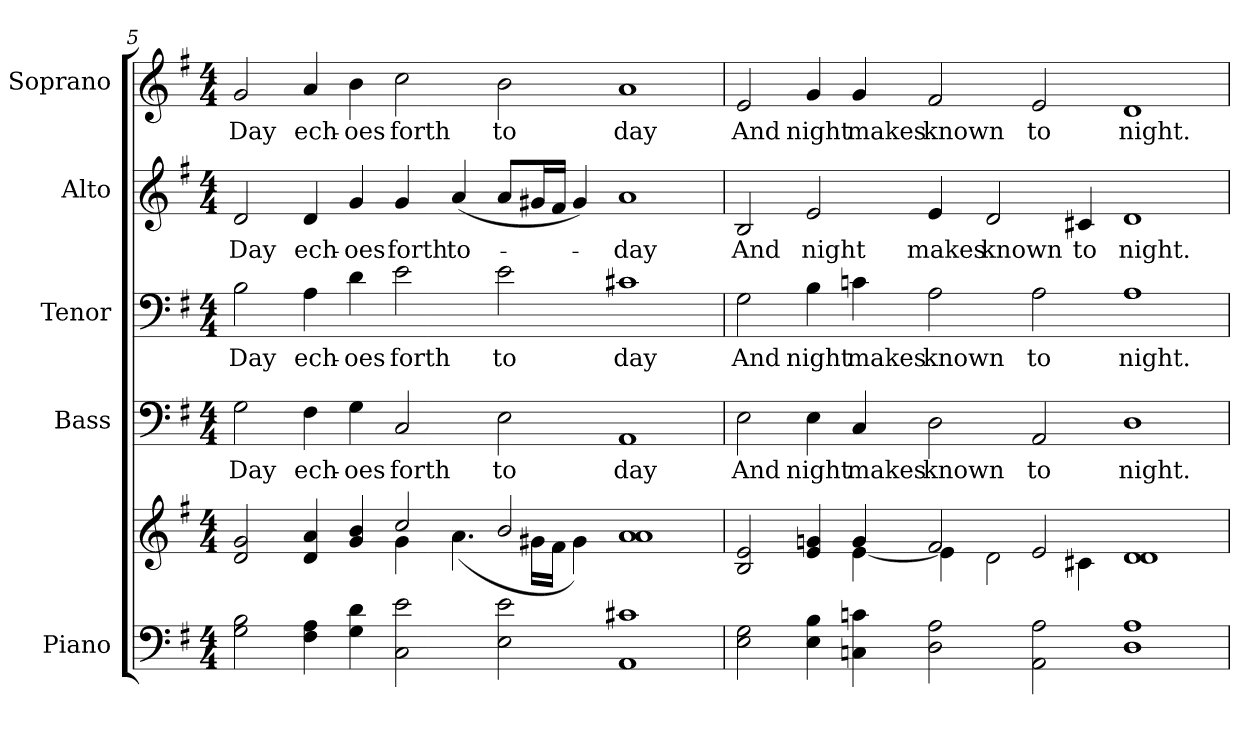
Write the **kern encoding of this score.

**kern	**kern	**kern	**text	**kern	**text	**kern	**text	**kern	**text
*part5	*part5	*part4	*part4	*part3	*part3	*part2	*part2	*part1	*part1
*staff6	*staff5	*staff4	*staff4	*staff3	*staff3	*staff2	*staff2	*staff1	*staff1
*I"Piano	*	*I"Bass	*	*I"Tenor	*	*I"Alto	*	*I"Soprano	*
*I'Pno.	*	*I'B.	*	*I'T.	*	*I'A.	*	*I'S.	*
!!LO:PB:g=z
*clefF4	*clefG2	*clefF4	*	*clefF4	*	*clefG2	*	*clefG2	*
*k[f#]	*k[f#]	*k[f#]	*	*k[f#]	*	*k[f#]	*	*k[f#]	*
*G:	*G:	*G:	*	*G:	*	*G:	*	*G:	*
*M4/4	*M4/4	*M4/4	*	*M4/4	*	*M4/4	*	*M4/4	*
=5	=5	=5	=5	=5	=5	=5	=5	=5	=5
*	*^	*	*	*	*	*	*	*	*
!	!	!	!	!LO:LY:b:color=#000000	!	!	!	!	!	!
!	!	!	!	!	!	!LO:LY:b:color=#000000	!	!	!	!
!	!	!	!	!	!	!	!	!LO:LY:b:color=#000000	!	!
!	!	!	!	!	!	!	!	!	!	!LO:LY:b:color=#000000
2Gi\ 2Bi	2di/ 2gi	1ryy	2Gi\	Day	2Bi\	Day	2di/	Day	2gi/	Day
!	!	!	!	!LO:LY:b:color=#000000	!	!	!	!	!	!
!	!	!	!	!	!	!LO:LY:b:color=#000000	!	!	!	!
!	!	!	!	!	!	!	!	!LO:LY:b:color=#000000	!	!
!	!	!	!	!	!	!	!	!	!	!LO:LY:b:color=#000000
4F#i\ 4Ai	4di/ 4ai	.	4F#i\	ech-	4Ai\	ech-	4di/	ech-	4ai/	ech-
!	!	!	!	!LO:LY:b:color=#000000	!	!	!	!	!	!
!	!	!	!	!	!	!LO:LY:b:color=#000000	!	!	!	!
!	!	!	!	!	!	!	!	!LO:LY:b:color=#000000	!	!
!	!	!	!	!	!	!	!	!	!	!LO:LY:b:color=#000000
4Gi\ 4di	4gi/ 4bi	.	4Gi\	-oes	4di\	-oes	4gi/	-oes	4bi\	-oes
!	!	!	!	!LO:LY:b:color=#000000	!	!	!	!	!	!
!	!	!	!	!	!	!LO:LY:b:color=#000000	!	!	!	!
!	!	!	!	!	!	!	!	!LO:LY:b:color=#000000	!	!
!	!	!	!	!	!	!	!	!	!	!LO:LY:b:color=#000000
2Ci\ 2ei	2cci/	4gi\	2Ci/	forth	2ei\	forth	4gi/	forth	2cci\	forth
!	!	!	!	!	!	!	!	!LO:LY:b:color=#000000	!	!
.	.	(4.ai\	.	.	.	.	(4ai/	to-	.	.
!	!	!	!	!LO:LY:b:color=#000000	!	!	!	!	!	!
!	!	!	!	!	!	!LO:LY:b:color=#000000	!	!	!	!
!	!	!	!	!	!	!	!	!	!	!LO:LY:b:color=#000000
2Ei\ 2ei	2bi/	.	2Ei\	to	2ei\	to	8ai/L	.	2bi\	to
.	.	16g#Xi\LL	.	.	.	.	16g#Xi/L	.	.	.
.	.	16f#i\JJ	.	.	.	.	16f#i/JJ	.	.	.
.	.	4g#i\)	.	.	.	.	4g#i/)	.	.	.
!	!	!	!	!LO:LY:b:color=#000000	!	!	!	!	!	!
!	!	!	!	!	!	!LO:LY:b:color=#000000	!	!	!	!
!	!	!	!	!	!	!	!	!LO:LY:b:color=#000000	!	!
!	!	!	!	!	!	!	!	!	!	!LO:LY:b:color=#000000
1AAi 1c#Xi	1ai 1ai	1ryy	1AAi	day	1c#Xi	day	1ai	-day	1ai	day
=6	=6	=6	=6	=6	=6	=6	=6	=6	=6	=6
!	!	!	!	!LO:LY:b:color=#000000	!	!	!	!	!	!
!	!	!	!	!	!	!LO:LY:b:color=#000000	!	!	!	!
!	!	!	!	!	!	!	!	!LO:LY:b:color=#000000	!	!
!	!	!	!	!	!	!	!	!	!	!LO:LY:b:color=#000000
2Ei\ 2Gi	2Bi/ 2ei	2ryy	2Ei\	And	2Gi\	And	2Bi/	And	2ei/	And
!	!	!	!	!LO:LY:b:color=#000000	!	!	!	!	!	!
!	!	!	!	!	!	!LO:LY:b:color=#000000	!	!	!	!
!	!	!	!	!	!	!	!	!LO:LY:b:color=#000000	!	!
!	!	!	!	!	!	!	!	!	!	!LO:LY:b:color=#000000
4Ei\ 4Bi	4ei/ 4gni	4ryy	4Ei\	night	4Bi\	night	2ei/	night	4gi/	night
!	!	!	!	!LO:LY:b:color=#000000	!	!	!	!	!	!
!	!	!	!	!	!	!LO:LY:b:color=#000000	!	!	!	!
!	!	!	!	!	!	!	!	!	!	!LO:LY:b:color=#000000
4Cni\ 4cni	4gi/	[<4ei\	4Ci/	makes	4cni\	makes	.	.	4gi/	makes
!	!	!	!	!LO:LY:b:color=#000000	!	!	!	!	!	!
!	!	!	!	!	!	!LO:LY:b:color=#000000	!	!	!	!
!	!	!	!	!	!	!	!	!LO:LY:b:color=#000000	!	!
!	!	!	!	!	!	!	!	!	!	!LO:LY:b:color=#000000
2Di\ 2Ai	2f#i/	4ei\]	2Di\	known	2Ai\	known	4ei/	makes	2f#i/	known
!	!	!	!	!	!	!	!	!LO:LY:b:color=#000000	!	!
.	.	2di\	.	.	.	.	2di/	known	.	.
!	!	!	!	!LO:LY:b:color=#000000	!	!	!	!	!	!
!	!	!	!	!	!	!LO:LY:b:color=#000000	!	!	!	!
!	!	!	!	!	!	!	!	!	!	!LO:LY:b:color=#000000
2AAi\ 2Ai	2ei/	.	2AAi/	to	2Ai\	to	.	.	2ei/	to
!	!	!	!	!	!	!	!	!LO:LY:b:color=#000000	!	!
.	.	4c#Xi\	.	.	.	.	4c#Xi/	to	.	.
!	!	!	!	!LO:LY:b:color=#000000	!	!	!	!	!	!
!	!	!	!	!	!	!LO:LY:b:color=#000000	!	!	!	!
!	!	!	!	!	!	!	!	!LO:LY:b:color=#000000	!	!
!	!	!	!	!	!	!	!	!	!	!LO:LY:b:color=#000000
1Di 1Ai	1di 1di	1ryy	1Di	night.	1Ai	night.	1di	night.	1di	night.
*	*v	*v	*	*	*	*	*	*	*	*
=	=	=	=	=	=	=	=	=	=
*-	*-	*-	*-	*-	*-	*-	*-	*-	*-
